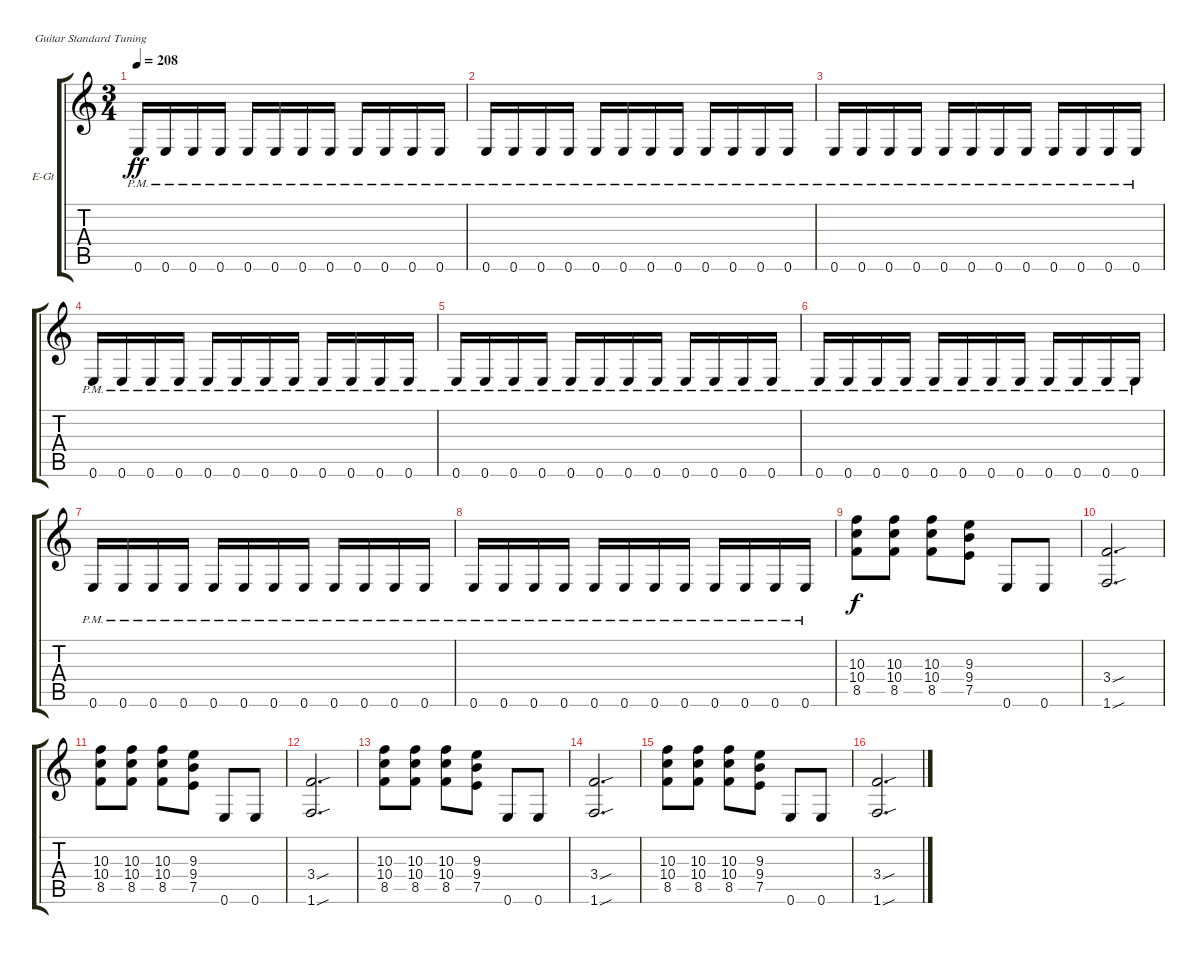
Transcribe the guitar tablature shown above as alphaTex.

\bracketExtendMode groupsimilarinstruments
\firstSystemTrackNameOrientation horizontal
\otherSystemsTrackNameOrientation horizontal
\track ("Guitar 2" "E-Gt") {instrument overdrivenguitar}
\staff {score tabs}
\tuning (E4 B3 G3 D3 A2 E2)
\ts (3 4)
\tempo 208
\clef g2
\ks c
0.6{pm}.16{dy ff} 0.6{pm}.16 0.6{pm}.16 0.6{pm}.16 0.6{pm}.16 0.6{pm}.16 0.6{pm}.16 0.6{pm}.16 0.6{pm}.16 0.6{pm}.16 0.6{pm}.16 0.6{pm}.16 |
0.6{pm}.16 0.6{pm}.16 0.6{pm}.16 0.6{pm}.16 0.6{pm}.16 0.6{pm}.16 0.6{pm}.16 0.6{pm}.16 0.6{pm}.16 0.6{pm}.16 0.6{pm}.16 0.6{pm}.16 |
0.6{pm}.16 0.6{pm}.16 0.6{pm}.16 0.6{pm}.16 0.6{pm}.16 0.6{pm}.16 0.6{pm}.16 0.6{pm}.16 0.6{pm}.16 0.6{pm}.16 0.6{pm}.16 0.6{pm}.16 |
0.6{pm}.16 0.6{pm}.16 0.6{pm}.16 0.6{pm}.16 0.6{pm}.16 0.6{pm}.16 0.6{pm}.16 0.6{pm}.16 0.6{pm}.16 0.6{pm}.16 0.6{pm}.16 0.6{pm}.16 |
0.6{pm}.16 0.6{pm}.16 0.6{pm}.16 0.6{pm}.16 0.6{pm}.16 0.6{pm}.16 0.6{pm}.16 0.6{pm}.16 0.6{pm}.16 0.6{pm}.16 0.6{pm}.16 0.6{pm}.16 |
0.6{pm}.16 0.6{pm}.16 0.6{pm}.16 0.6{pm}.16 0.6{pm}.16 0.6{pm}.16 0.6{pm}.16 0.6{pm}.16 0.6{pm}.16 0.6{pm}.16 0.6{pm}.16 0.6{pm}.16 |
0.6{pm}.16 0.6{pm}.16 0.6{pm}.16 0.6{pm}.16 0.6{pm}.16 0.6{pm}.16 0.6{pm}.16 0.6{pm}.16 0.6{pm}.16 0.6{pm}.16 0.6{pm}.16 0.6{pm}.16 |
0.6{pm}.16 0.6{pm}.16 0.6{pm}.16 0.6{pm}.16 0.6{pm}.16 0.6{pm}.16 0.6{pm}.16 0.6{pm}.16 0.6{pm}.16 0.6{pm}.16 0.6{pm}.16 0.6{pm}.16 |
(10.3 10.4 8.5).8{dy f} (10.3 10.4 8.5).8 (10.3 10.4 8.5).8 (9.3 9.4 7.5).8 0.6.8 0.6.8 |
(3.4{sou} 1.6{sou}).2{d} |
(10.3 10.4 8.5).8 (10.3 10.4 8.5).8 (10.3 10.4 8.5).8 (9.3 9.4 7.5).8 0.6.8 0.6.8 |
(3.4{sou} 1.6{sou}).2{d} |
(10.3 10.4 8.5).8 (10.3 10.4 8.5).8 (10.3 10.4 8.5).8 (9.3 9.4 7.5).8 0.6.8 0.6.8 |
(3.4{sou} 1.6{sou}).2{d} |
(10.3 10.4 8.5).8 (10.3 10.4 8.5).8 (10.3 10.4 8.5).8 (9.3 9.4 7.5).8 0.6.8 0.6.8 |
(3.4{sou} 1.6{sou}).2{d}
